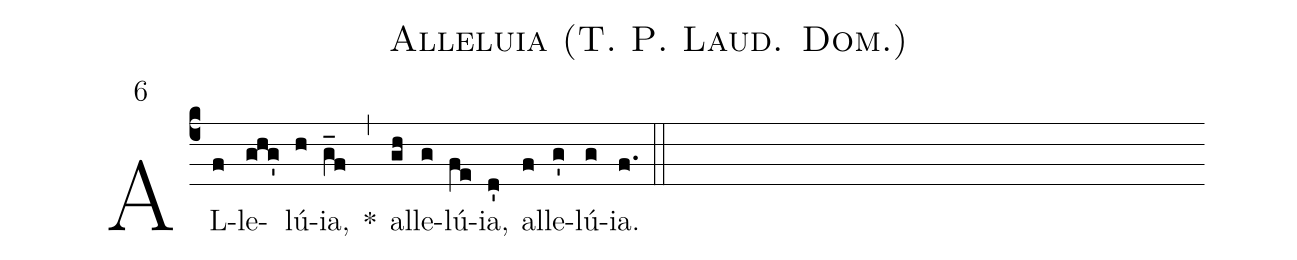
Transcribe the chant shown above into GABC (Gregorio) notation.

name:Alleluia (T. P. Laud. Dom.);
mode:6;
annotation:6;
office-part:Antiphonae;
%%
(c4) AL(f)le(ghg')lú(h)ia,(g_f) *(,) al(gh)le(g)lú(fe)ia,(d') al(f)le(g')lú(g)ia.(f.) (::)
